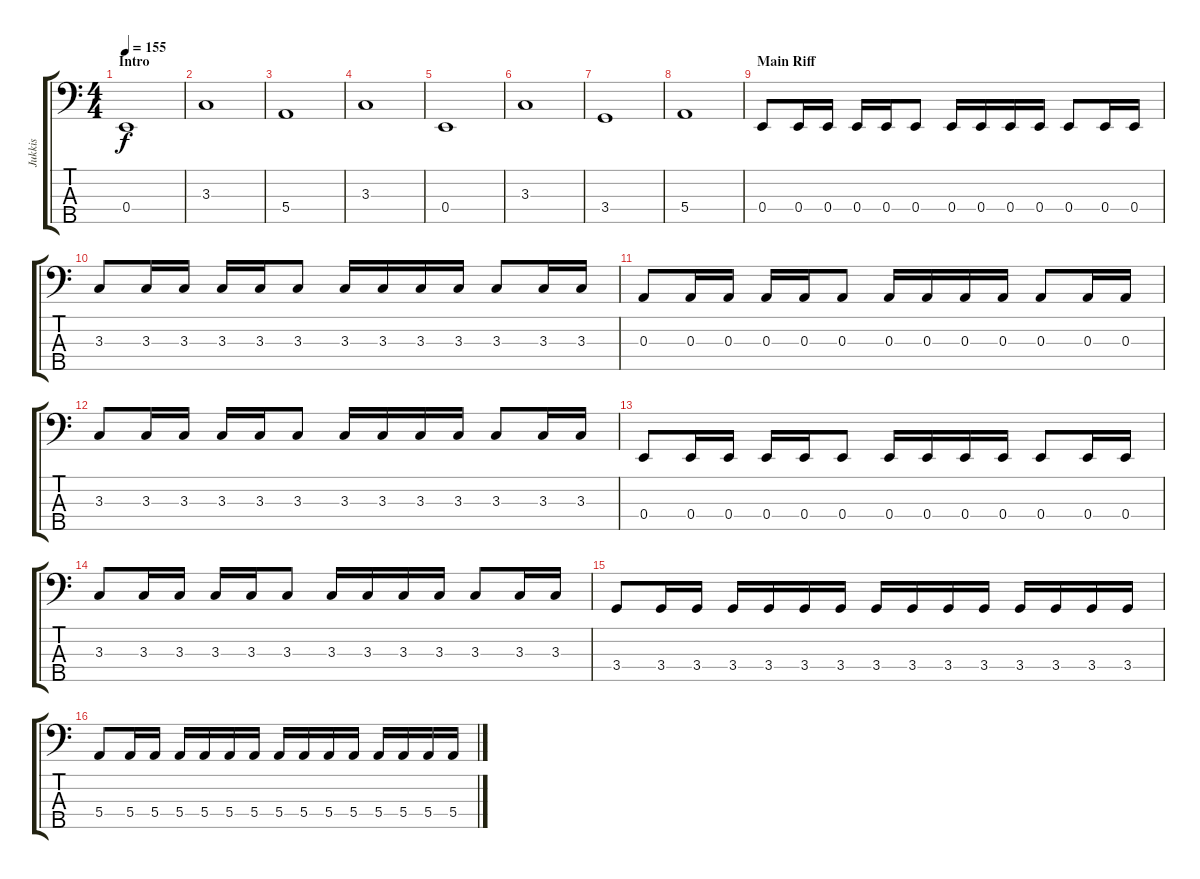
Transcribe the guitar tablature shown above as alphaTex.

\track ("Jukkis" "Jukkis") {instrument electricbasspick}
\staff {score tabs}
\tuning (G2 D2 A1 E1 B0) {hide}
\ts (4 4)
\section ("" "Intro")
\tempo 155
\clef f4
\ks c
0.4.1{dy f instrument electricbasspick} |
3.3.1 |
5.4.1 |
3.3.1 |
0.4.1 |
3.3.1 |
3.4.1 |
5.4.1 |
\section ("" "Main Riff")
0.4.8 0.4.16 0.4.16 0.4.16 0.4.16 0.4.8 0.4.16 0.4.16 0.4.16 0.4.16 0.4.8 0.4.16 0.4.16 |
3.3.8 3.3.16 3.3.16 3.3.16 3.3.16 3.3.8 3.3.16 3.3.16 3.3.16 3.3.16 3.3.8 3.3.16 3.3.16 |
0.3.8 0.3.16 0.3.16 0.3.16 0.3.16 0.3.8 0.3.16 0.3.16 0.3.16 0.3.16 0.3.8 0.3.16 0.3.16 |
3.3.8 3.3.16 3.3.16 3.3.16 3.3.16 3.3.8 3.3.16 3.3.16 3.3.16 3.3.16 3.3.8 3.3.16 3.3.16 |
0.4.8 0.4.16 0.4.16 0.4.16 0.4.16 0.4.8 0.4.16 0.4.16 0.4.16 0.4.16 0.4.8 0.4.16 0.4.16 |
3.3.8 3.3.16 3.3.16 3.3.16 3.3.16 3.3.8 3.3.16 3.3.16 3.3.16 3.3.16 3.3.8 3.3.16 3.3.16 |
3.4.8 3.4.16 3.4.16 3.4.16 3.4.16 3.4.16 3.4.16 3.4.16 3.4.16 3.4.16 3.4.16 3.4.16 3.4.16 3.4.16 3.4.16 |
5.4.8 5.4.16 5.4.16 5.4.16 5.4.16 5.4.16 5.4.16 5.4.16 5.4.16 5.4.16 5.4.16 5.4.16 5.4.16 5.4.16 5.4.16
